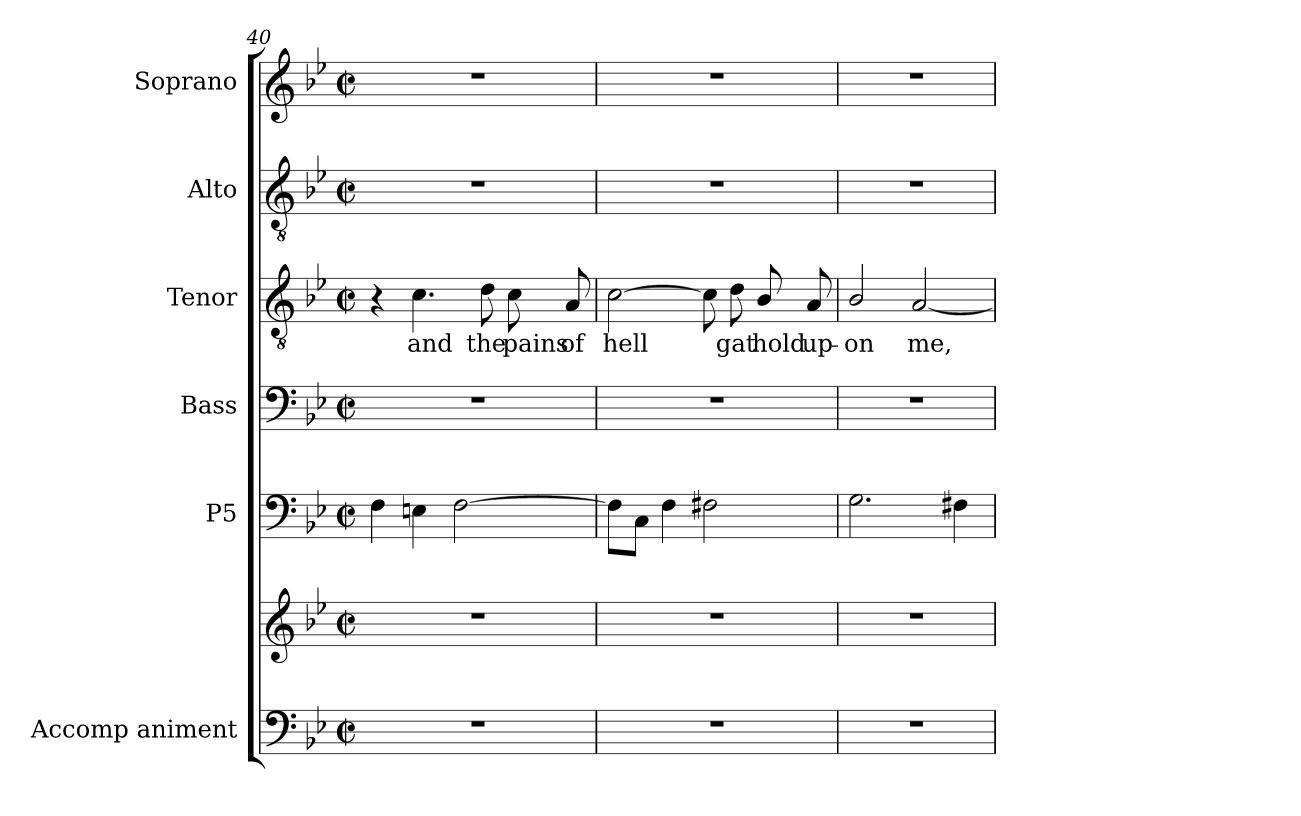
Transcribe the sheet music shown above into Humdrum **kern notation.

**kern	**kern	**kern	**kern	**kern	**text	**kern	**kern
*part6	*part6	*part5	*part4	*part3	*part3	*part2	*part1
*staff7	*staff6	*staff5	*staff4	*staff3	*staff3	*staff2	*staff1
*I"Accomp animent	*	*I"P5	*I"Bass	*I"Tenor	*	*I"Alto	*I"Soprano
*	*	*	*I'B.	*I'T.	*	*I'A.	*I'S.
*clefF4	*clefG2	*clefF4	*clefF4	*clefGv2	*	*clefGv2	*clefG2
*	*	*	*	*ITrd7c12	*	*ITrd7c12	*
*k[b-e-]	*k[b-e-]	*k[b-e-]	*k[b-e-]	*k[b-e-]	*	*k[b-e-]	*k[b-e-]
*B-:	*B-:	*B-:	*B-:	*B-:	*	*B-:	*B-:
*M2/2	*M2/2	*M2/2	*M2/2	*M2/2	*	*M2/2	*M2/2
*met(c|)	*met(c|)	*met(c|)	*met(c|)	*met(c|)	*	*met(c|)	*met(c|)
=40	=40	=40	=40	=40	=40	=40	=40
1r	1r	4Fi\	1r	4r	.	1r	1r
!	!	!	!	!	!LO:LY:b:color=#000000	!	!
.	.	4Eni\	.	4.Ci\	and	.	.
.	.	[>2Fi\	.	.	.	.	.
!	!	!	!	!	!LO:LY:b:color=#000000	!	!
.	.	.	.	8Di\	the	.	.
!	!	!	!	!	!LO:LY:b:color=#000000	!	!
.	.	.	.	8Ci\	pains	.	.
!	!	!	!	!	!LO:LY:b:color=#000000	!	!
.	.	.	.	8AAi/	of	.	.
=41	=41	=41	=41	=41	=41	=41	=41
!	!	!	!	!	!LO:LY:b:color=#000000	!	!
1r	1r	8Fi\L]	1r	[>2Ci\	hell	1r	1r
.	.	8Ci\J	.	.	.	.	.
.	.	4Fi\	.	.	.	.	.
.	.	2F#Xi\	.	8Ci\]	.	.	.
!	!	!	!	!	!LO:LY:b:color=#000000	!	!
.	.	.	.	8Di\	gat	.	.
!	!	!	!	!	!LO:LY:b:color=#000000	!	!
.	.	.	.	8BB-i/	hold	.	.
!	!	!	!	!	!LO:LY:b:color=#000000	!	!
.	.	.	.	8AAi/	up-	.	.
=42	=42	=42	=42	=42	=42	=42	=42
!	!	!	!	!	!LO:LY:b:color=#000000	!	!
1r	1r	2.Gi\	1r	2BB-i/	-on	1r	1r
!	!	!	!	!	!LO:LY:b:color=#000000	!	!
.	.	.	.	[<2AAi/	me,	.	.
.	.	4F#Xi\	.	.	.	.	.
=	=	=	=	=	=	=	=
*-	*-	*-	*-	*-	*-	*-	*-
